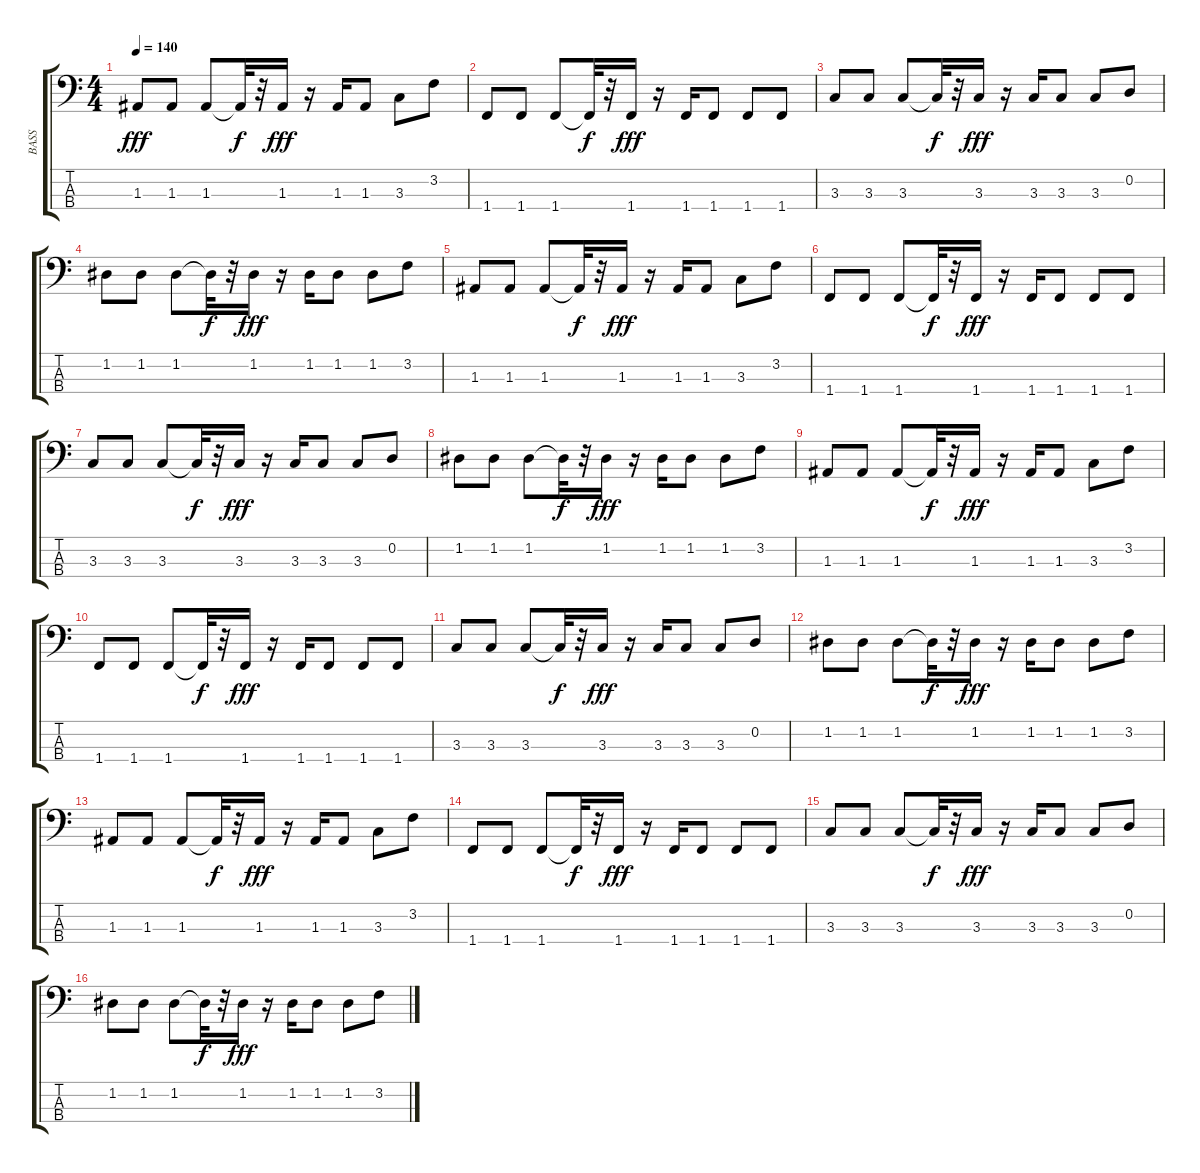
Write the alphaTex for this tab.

\track ("BASS" "BASS") {instrument electricbassfinger}
\staff {score tabs}
\tuning (G2 D2 A1 E1) {hide}
\ts (4 4)
\tempo 140
\clef f4
\ks c
1.3.8{dy fff} 1.3.8 1.3.8 1.3{t}.32{dy f} r.32 1.3.16{dy fff} r.16 1.3.16 1.3.8 3.3.8 3.2.8 |
1.4.8 1.4.8 1.4.8 1.4{t}.32{dy f} r.32 1.4.16{dy fff} r.16 1.4.16 1.4.8 1.4.8 1.4.8 |
3.3.8 3.3.8 3.3.8 3.3{t}.32{dy f} r.32 3.3.16{dy fff} r.16 3.3.16 3.3.8 3.3.8 0.2.8 |
1.2.8 1.2.8 1.2.8 1.2{t}.32{dy f} r.32 1.2.16{dy fff} r.16 1.2.16 1.2.8 1.2.8 3.2.8 |
1.3.8 1.3.8 1.3.8 1.3{t}.32{dy f} r.32 1.3.16{dy fff} r.16 1.3.16 1.3.8 3.3.8 3.2.8 |
1.4.8 1.4.8 1.4.8 1.4{t}.32{dy f} r.32 1.4.16{dy fff} r.16 1.4.16 1.4.8 1.4.8 1.4.8 |
3.3.8 3.3.8 3.3.8 3.3{t}.32{dy f} r.32 3.3.16{dy fff} r.16 3.3.16 3.3.8 3.3.8 0.2.8 |
1.2.8 1.2.8 1.2.8 1.2{t}.32{dy f} r.32 1.2.16{dy fff} r.16 1.2.16 1.2.8 1.2.8 3.2.8 |
1.3.8 1.3.8 1.3.8 1.3{t}.32{dy f} r.32 1.3.16{dy fff} r.16 1.3.16 1.3.8 3.3.8 3.2.8 |
1.4.8 1.4.8 1.4.8 1.4{t}.32{dy f} r.32 1.4.16{dy fff} r.16 1.4.16 1.4.8 1.4.8 1.4.8 |
3.3.8 3.3.8 3.3.8 3.3{t}.32{dy f} r.32 3.3.16{dy fff} r.16 3.3.16 3.3.8 3.3.8 0.2.8 |
1.2.8 1.2.8 1.2.8 1.2{t}.32{dy f} r.32 1.2.16{dy fff} r.16 1.2.16 1.2.8 1.2.8 3.2.8 |
1.3.8 1.3.8 1.3.8 1.3{t}.32{dy f} r.32 1.3.16{dy fff} r.16 1.3.16 1.3.8 3.3.8 3.2.8 |
1.4.8{volume 14} 1.4.8{volume 14} 1.4.8{volume 13} 1.4{t}.32{dy f} r.32 1.4.16{dy fff volume 12} r.16 1.4.16{volume 12} 1.4.8{volume 12} 1.4.8{volume 11} 1.4.8{volume 10} |
3.3.8{volume 10} 3.3.8{volume 9} 3.3.8{volume 8} 3.3{t}.32{dy f} r.32 3.3.16{dy fff volume 8} r.16 3.3.16{volume 7} 3.3.8{volume 7} 3.3.8{volume 6} 0.2.8{volume 6} |
1.2.8{volume 5} 1.2.8{volume 4} 1.2.8{volume 4} 1.2{t}.32{dy f} r.32 1.2.16{dy fff volume 3} r.16 1.2.16{volume 2} 1.2.8{volume 2} 1.2.8{volume 1} 3.2.8{volume 1}
